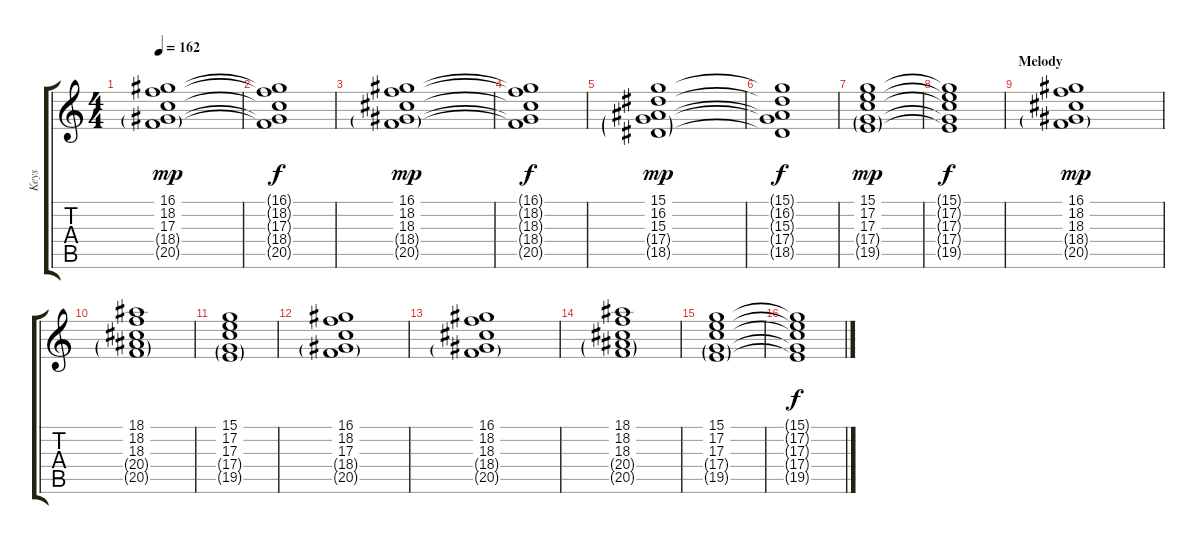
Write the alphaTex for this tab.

\track ("Keys" "Keys") {instrument stringensemble1}
\staff {score tabs}
\tuning (E4 B3 G3 D3 A2 E2) {hide}
\ts (4 4)
\tempo 162
\clef g2
\ks c
(16.1 18.2 17.3 18.4{g} 20.5{g}).1{dy mp} |
(16.1{t} 18.2{t} 17.3{t} 18.4{t} 20.5{t}).1{dy f} |
(16.1 18.2 18.3 18.4{g} 20.5{g}).1{dy mp} |
(16.1{t} 18.2{t} 18.3{t} 18.4{t} 20.5{t}).1{dy f} |
(15.1 16.2 15.3 17.4{g} 18.5{g}).1{dy mp} |
(15.1{t} 16.2{t} 15.3{t} 17.4{t} 18.5{t}).1{dy f} |
(15.1 17.2 17.3 17.4{g} 19.5{g}).1{dy mp} |
(15.1{t} 17.2{t} 17.3{t} 17.4{t} 19.5{t}).1{dy f} |
\section ("" "Melody")
(16.1 18.2 18.3 18.4{g} 20.5{g}).1{dy mp} |
(18.1 18.2 18.3 20.4{g} 20.5{g}).1 |
(15.1 17.2 17.3 17.4{g} 19.5{g}).1 |
(16.1 18.2 17.3 18.4{g} 20.5{g}).1 |
(16.1 18.2 18.3 18.4{g} 20.5{g}).1 |
(18.1 18.2 18.3 20.4{g} 20.5{g}).1 |
(15.1 17.2 17.3 17.4{g} 19.5{g}).1 |
(15.1{t} 17.2{t} 17.3{t} 17.4{t} 19.5{t}).1{dy f}
